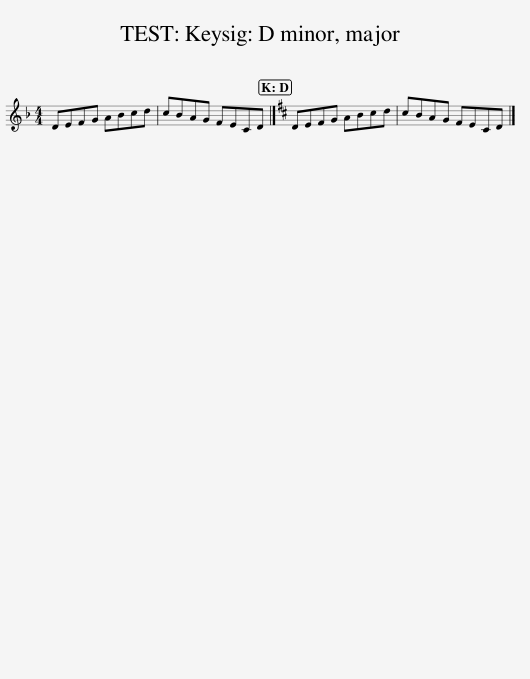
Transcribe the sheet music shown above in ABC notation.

X:1
L:1/8
M:4/4
I:linebreak $
K:Dmin
V:1 treble
V:1
 DEFG ABcd | cBAG FECD |][K:D] DEFG ABcd | cBAG FECD |] %4
